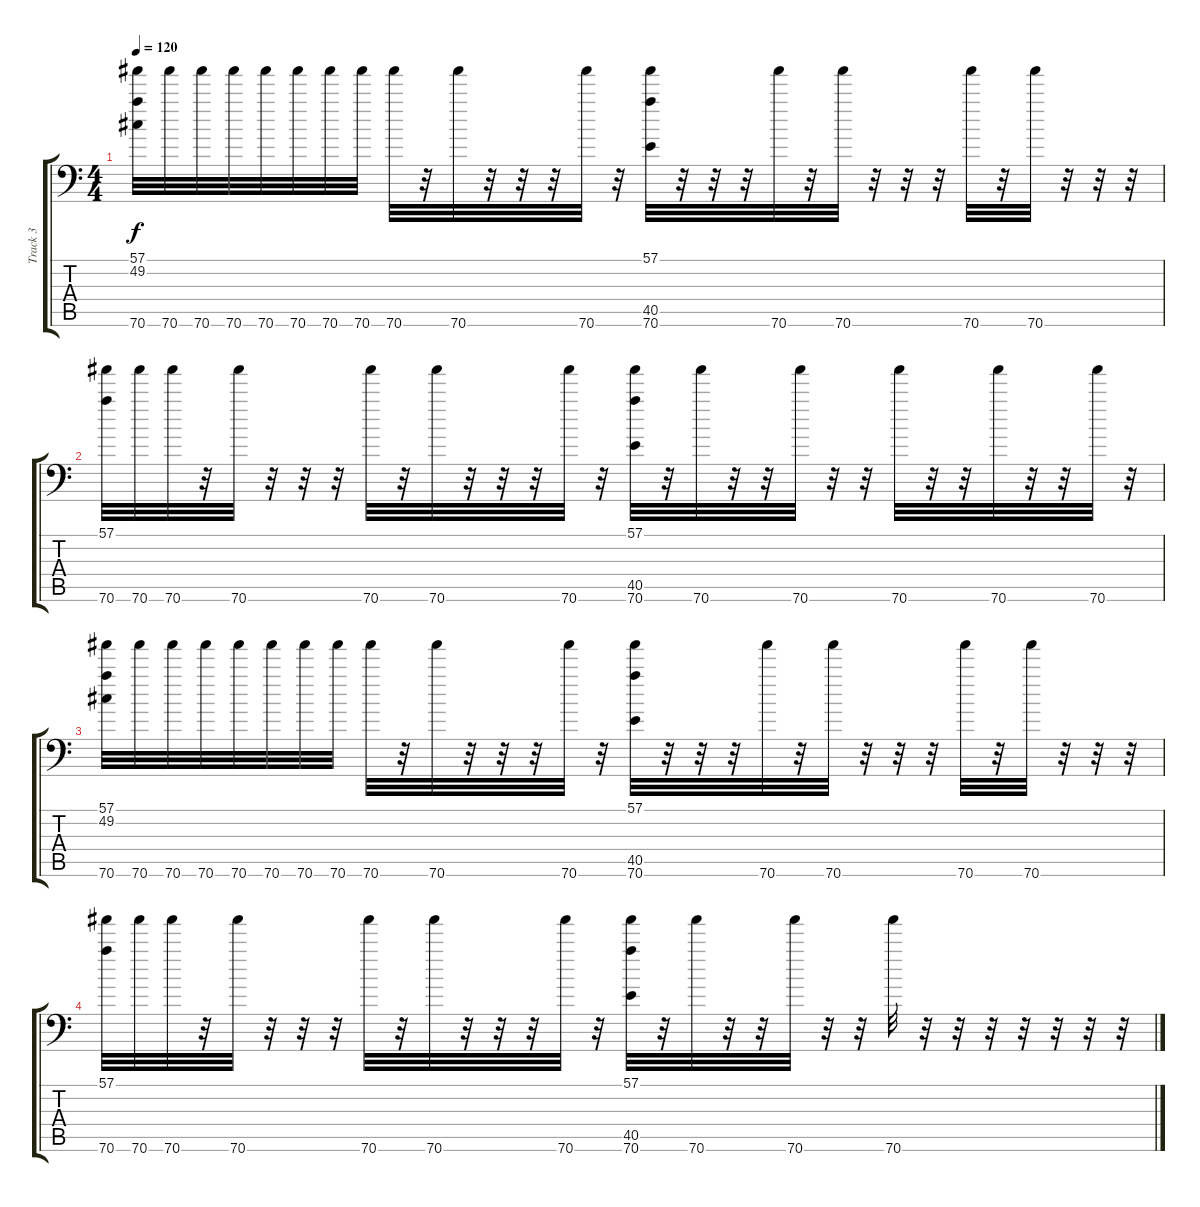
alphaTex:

\track ("Track 3" "Track 3") {instrument acousticgrandpiano}
\staff {score tabs}
\tuning (C-1 C-1 C-1 C-1 C-1 C-1) {hide}
\ts (4 4)
\tempo 120
\clef f4
\ks c
(57.1 49.2 70.6).32{dy f} 70.6.32 70.6.32 70.6.32 70.6.32 70.6.32 70.6.32 70.6.32 70.6.32 r.32 70.6.32 r.32 r.32 r.32 70.6.32 r.32 (57.1 40.5 70.6).32 r.32 r.32 r.32 70.6.32 r.32 70.6.32 r.32 r.32 r.32 70.6.32 r.32 70.6.32 r.32 r.32 r.32 |
(57.1 70.6).32 70.6.32 70.6.32 r.32 70.6.32 r.32 r.32 r.32 70.6.32 r.32 70.6.32 r.32 r.32 r.32 70.6.32 r.32 (57.1 40.5 70.6).32 r.32 70.6.32 r.32 r.32 70.6.32 r.32 r.32 70.6.32 r.32 r.32 70.6.32 r.32 r.32 70.6.32 r.32 |
(57.1 49.2 70.6).32 70.6.32 70.6.32 70.6.32 70.6.32 70.6.32 70.6.32 70.6.32 70.6.32 r.32 70.6.32 r.32 r.32 r.32 70.6.32 r.32 (57.1 40.5 70.6).32 r.32 r.32 r.32 70.6.32 r.32 70.6.32 r.32 r.32 r.32 70.6.32 r.32 70.6.32 r.32 r.32 r.32 |
(57.1 70.6).32 70.6.32 70.6.32 r.32 70.6.32 r.32 r.32 r.32 70.6.32 r.32 70.6.32 r.32 r.32 r.32 70.6.32 r.32 (57.1 40.5 70.6).32 r.32 70.6.32 r.32 r.32 70.6.32 r.32 r.32 70.6.32 r.32 r.32 r.32 r.32 r.32 r.32 r.32
